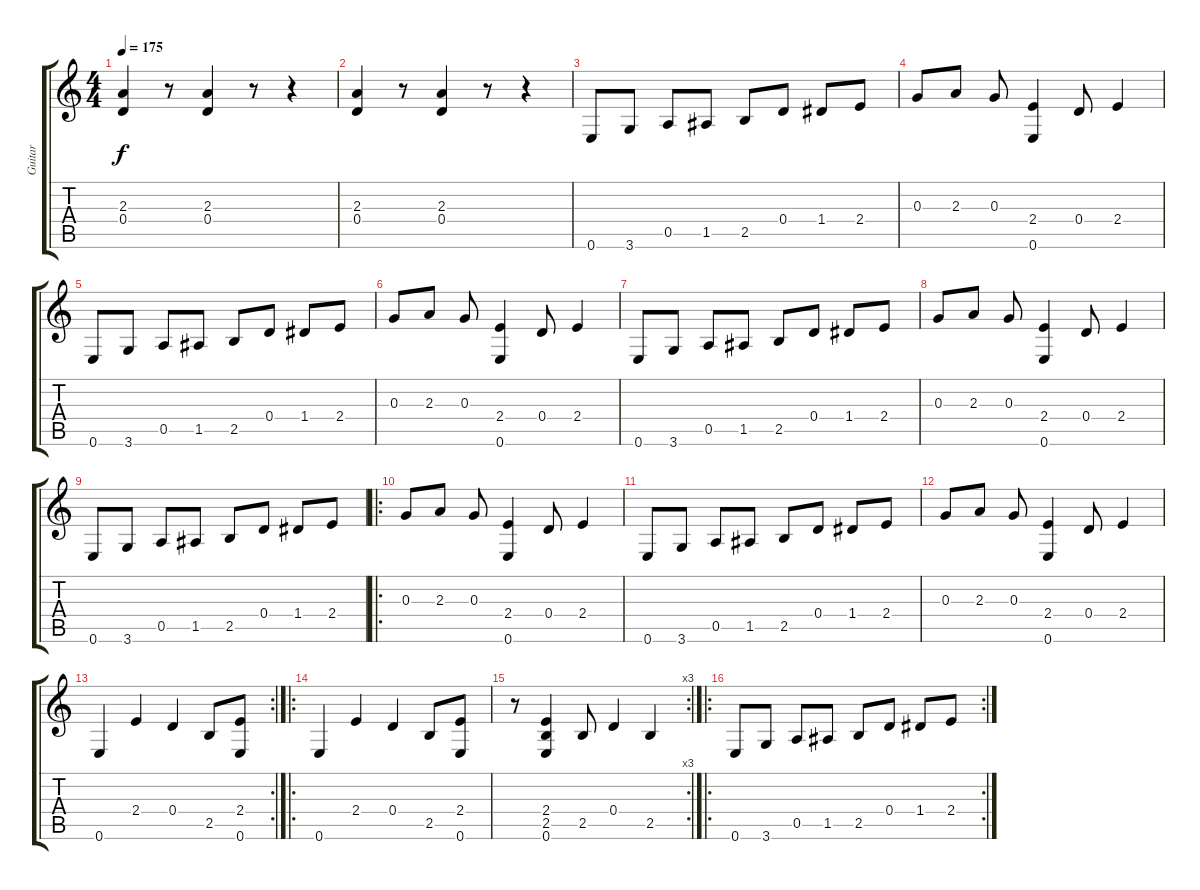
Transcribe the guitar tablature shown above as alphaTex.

\track ("Guitar" "Guitar") {instrument distortionguitar}
\staff {score tabs}
\tuning (E4 B3 G3 D3 A2 E2) {hide}
\ts (4 4)
\tempo 175
\clef g2
\ks c
(2.3 0.4).4{dy f} r.8 (2.3 0.4).4 r.8 r.4 |
(2.3 0.4).4 r.8 (2.3 0.4).4 r.8 r.4 |
0.6.8 3.6.8 0.5.8 1.5.8 2.5.8 0.4.8 1.4.8 2.4.8 |
0.3.8 2.3.8 0.3.8 (2.4 0.6).4 0.4.8 2.4.4 |
0.6.8 3.6.8 0.5.8 1.5.8 2.5.8 0.4.8 1.4.8 2.4.8 |
0.3.8 2.3.8 0.3.8 (2.4 0.6).4 0.4.8 2.4.4 |
0.6.8 3.6.8 0.5.8 1.5.8 2.5.8 0.4.8 1.4.8 2.4.8 |
0.3.8 2.3.8 0.3.8 (2.4 0.6).4 0.4.8 2.4.4 |
0.6.8 3.6.8 0.5.8 1.5.8 2.5.8 0.4.8 1.4.8 2.4.8 |
\ro
0.3.8 2.3.8 0.3.8 (2.4 0.6).4 0.4.8 2.4.4 |
0.6.8 3.6.8 0.5.8 1.5.8 2.5.8 0.4.8 1.4.8 2.4.8 |
0.3.8 2.3.8 0.3.8 (2.4 0.6).4 0.4.8 2.4.4 |
\rc 2
0.6.4 2.4.4 0.4.4 2.5.8 (2.4 0.6).8 |
\ro
0.6.4 2.4.4 0.4.4 2.5.8 (2.4 0.6).8 |
\rc 3
r.8 (2.4 2.5 0.6).4 2.5.8 0.4.4 2.5.4 |
\ro
\rc 2
0.6.8 3.6.8 0.5.8 1.5.8 2.5.8 0.4.8 1.4.8 2.4.8
